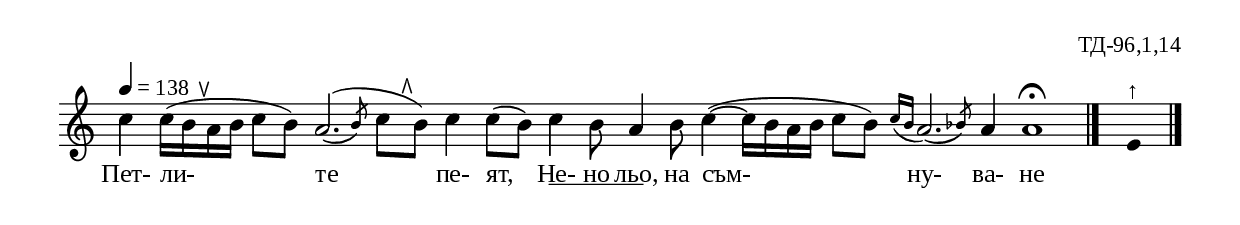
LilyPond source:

%{
td_096_1_14
%}

\include "td-preamble.ly"

\score {
\relative c'' {
\tempo 4 = 138
\cadenzaOn
c4 c16[( b s^\ltoe a b] c8[ b]) \afterGrace a2.(\( { \stdB b8\) \stdE } 
c[ s^\rtoe b]) c4 c8[( b]) c4 b8 a4 b8
\bar ""
c4(~ c16[ b a b] c8[ b]) \acciaccatura { c16[ b] } 
\afterGrace a2.\( { \stdB bes8\) \stdE } a4 a1\fermata 
 \bar "|." 
s4 \fixB e^"↑"
\bar "|." 
}
\addlyrics { Пет- ли- те пе- ят, 
Не- \startTextSpan но льо, \stopTextSpan 
на съм- ну- ва- не }
%
\layout {
   \context { 
	    \Staff \remove "Time_signature_engraver" } 
  indent = #0
  line-width = 190\mm
  ragged-right=##f
\context {
      \Lyrics
      \consists "Text_spanner_engraver"
      \override TextSpanner #'direction = #DOWN
      \override TextSpanner #'style = #'line    
      \override TextSpanner #'outside-staff-priority = ##f
      \override TextSpanner #'padding = #0.2 % sets the distance of the line from the lyrics
      \override TextSpanner #'bound-details =
      #`((left . ((Y . 0)
                  (padding . 0)
                  (attach-dir . ,LEFT)))
         (left-broken . ((end-on-note . #t)))
         (right . ((Y . 0)
                   (padding . 0)
                   (attach-dir . ,RIGHT))))
    }
  
}
%
\midi { 
	\context {
		\Score tempoWholesPerMinute = #(ly:make-moment 138 4)
		}
	}
}
%
\header{
  opus = "ТД-96,1,14"
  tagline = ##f
}


